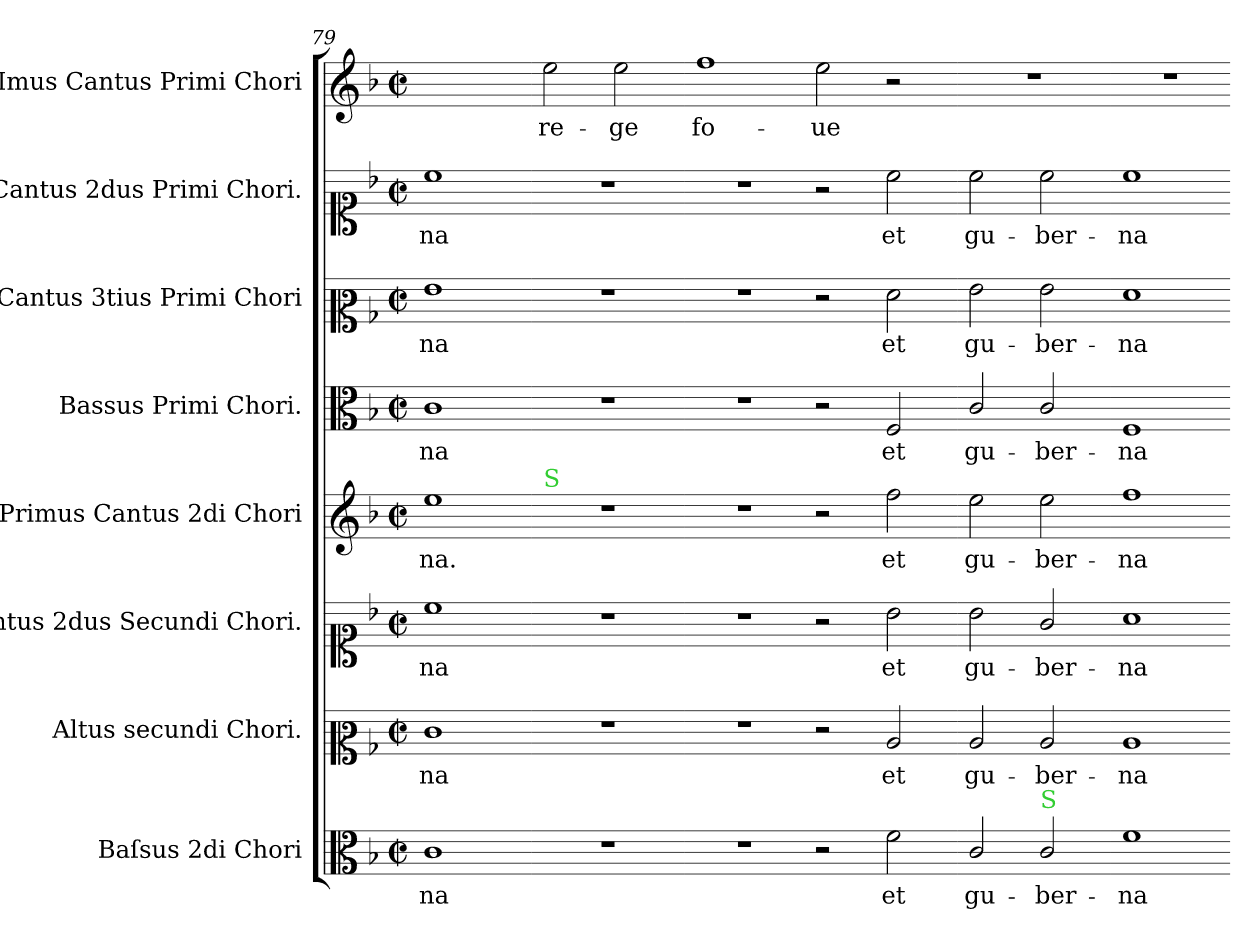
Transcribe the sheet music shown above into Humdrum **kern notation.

**kern	**text	**kern	**text	**kern	**text	**kern	**text	**kern	**text	**kern	**text	**kern	**text	**kern	**text
*part8	*part8	*part7	*part7	*part6	*part6	*part5	*part5	*part4	*part4	*part3	*part3	*part2	*part2	*part1	*part1
*staff8	*staff8	*staff7	*staff7	*staff6	*staff6	*staff5	*staff5	*staff4	*staff4	*staff3	*staff3	*staff2	*staff2	*staff1	*staff1
*I"Baſsus 2di Chori	*	*I"Altus secundi Chori.	*	*I"Cantus 2dus Secundi Chori.	*	*I"Primus Cantus 2di Chori	*	*I"Bassus Primi Chori.	*	*I"Cantus 3tius Primi Chori	*	*I"Cantus 2dus Primi Chori.	*	*I"Imus Cantus Primi Chori	*
*I'B	*	*I'A	*	*I'S 2	*	*I'S 1	*	*I'B	*	*I'S 3	*	*I'S 2	*	*I'S 1	*
*clefC3	*	*clefC2	*	*clefC1	*	*clefG2	*	*clefC3	*	*clefC2	*	*clefC1	*	*clefG2	*
*k[b-]	*	*k[b-]	*	*k[b-]	*	*k[b-]	*	*k[b-]	*	*k[b-]	*	*k[b-]	*	*k[b-]	*
*F:	*	*F:	*	*F:	*	*F:	*	*F:	*	*F:	*	*F:	*	*F:	*
*M2/2	*	*M2/2	*	*M2/2	*	*M2/2	*	*M2/2	*	*M2/2	*	*M2/2	*	*M2/2	*
*met(c|)	*	*met(c|)	*	*met(c|)	*	*met(c|)	*	*met(c|)	*	*met(c|)	*	*met(c|)	*	*met(c|)	*
=79	=79	=79	=79	=79	=79	=79	=79	=79	=79	=79	=79	=79	=79	=79	=79
1c	-na	1e	-na	1cc	-na	1ee	-na.	1c	-na	1g	-na	1cc	-na	1ryy	.
=80-	=80-	=80-	=80-	=80-	=80-	=80-	=80-	=80-	=80-	=80-	=80-	=80-	=80-	=80-	=80-
!	!	!	!	!	!	!LO:TX:a:color=limegreen:t=S	!	!	!	!	!	!	!	!	!
1r	.	1r	.	1r	.	1r	.	1r	.	1r	.	1r	.	2ee\	re-
.	.	.	.	.	.	.	.	.	.	.	.	.	.	2ee\	-ge
=81-	=81-	=81-	=81-	=81-	=81-	=81-	=81-	=81-	=81-	=81-	=81-	=81-	=81-	=81-	=81-
1r	.	1r	.	1r	.	1r	.	1r	.	1r	.	1r	.	1ff	fo-
=82-	=82-	=82-	=82-	=82-	=82-	=82-	=82-	=82-	=82-	=82-	=82-	=82-	=82-	=82-	=82-
2r	.	2r	.	2r	.	2r	.	2r	.	2r	.	2r	.	2ee\	-ue
2f\	et	2c/	et	2b-\	et	2ff\	et	2F/	et	2f\	et	2cc\	et	2r	.
=83-	=83-	=83-	=83-	=83-	=83-	=83-	=83-	=83-	=83-	=83-	=83-	=83-	=83-	=83-	=83-
2c/	gu-	2c/	gu-	2b-\	gu-	2ee\	gu-	2c/	gu-	2g\	gu-	2cc\	gu-	1r	.
!LO:TX:a:color=limegreen:t=S	!	!	!	!	!	!	!	!	!	!	!	!	!	!	!
2c/	-ber-	2c/	-ber-	2g/	-ber-	2ee\	-ber-	2c/	-ber-	2g\	-ber-	2cc\	-ber-	.	.
=84-	=84-	=84-	=84-	=84-	=84-	=84-	=84-	=84-	=84-	=84-	=84-	=84-	=84-	=84-	=84-
1f	-na	1c	-na	1a	-na	1ff	-na	1F	-na	1f	-na	1cc	-na	1r	.
=-	=-	=-	=-	=-	=-	=-	=-	=-	=-	=-	=-	=-	=-	=-	=-
*-	*-	*-	*-	*-	*-	*-	*-	*-	*-	*-	*-	*-	*-	*-	*-
